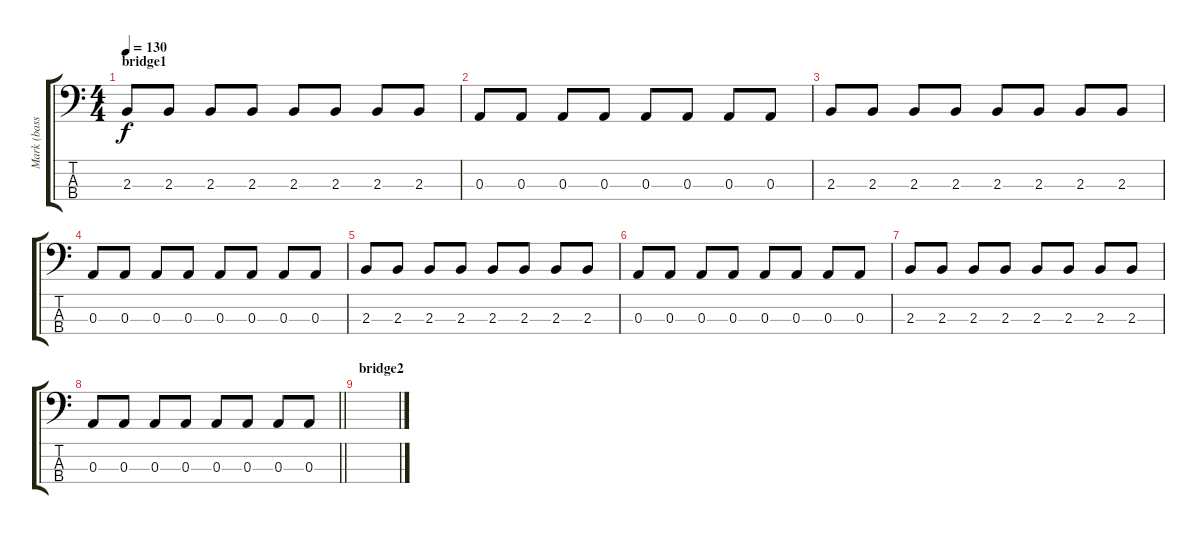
\track ("Mark (bass)" "Mark (bass") {instrument electricbasspick}
\staff {score tabs}
\tuning (G2 D2 A1 E1) {hide}
\ts (4 4)
\section ("" "bridge1")
\tempo 130
\clef f4
\ks c
2.3.8{dy f} 2.3.8 2.3.8 2.3.8 2.3.8 2.3.8 2.3.8 2.3.8 |
0.3.8 0.3.8 0.3.8 0.3.8 0.3.8 0.3.8 0.3.8 0.3.8 |
2.3.8 2.3.8 2.3.8 2.3.8 2.3.8 2.3.8 2.3.8 2.3.8 |
0.3.8 0.3.8 0.3.8 0.3.8 0.3.8 0.3.8 0.3.8 0.3.8 |
2.3.8 2.3.8 2.3.8 2.3.8 2.3.8 2.3.8 2.3.8 2.3.8 |
0.3.8 0.3.8 0.3.8 0.3.8 0.3.8 0.3.8 0.3.8 0.3.8 |
2.3.8 2.3.8 2.3.8 2.3.8 2.3.8 2.3.8 2.3.8 2.3.8 |
\barLineRight lightlight
0.3.8 0.3.8 0.3.8 0.3.8 0.3.8 0.3.8 0.3.8 0.3.8 |
\section ("" "bridge2")
